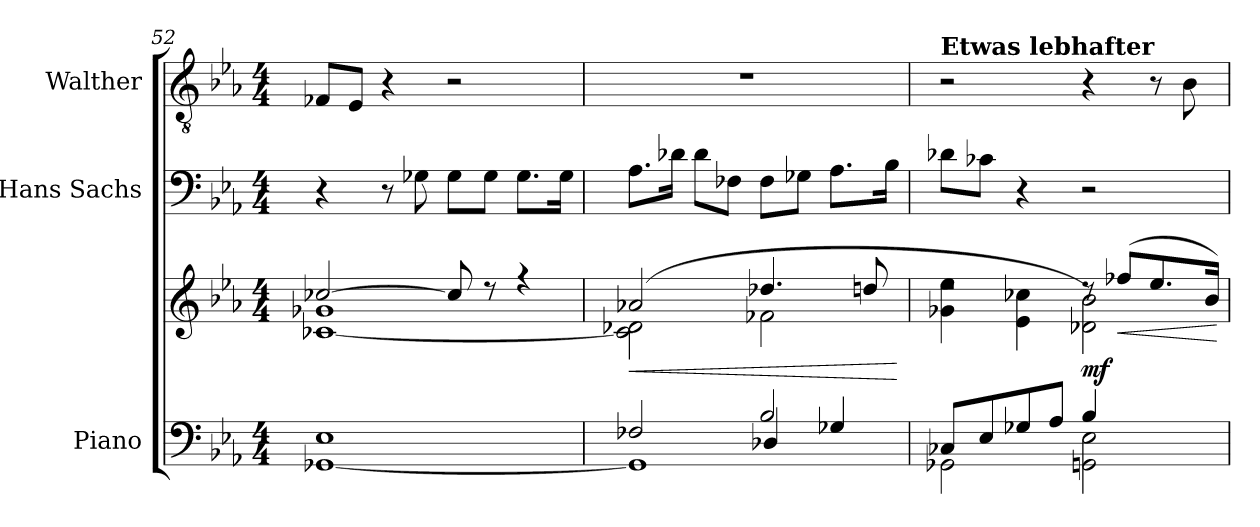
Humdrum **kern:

**kern	**kern	**dynam	**kern	**kern
*part3	*part3	*part3	*part2	*part1
*staff4	*staff3	*staff3/4	*staff2	*staff1
*I"Piano	*	*	*I"Hans Sachs	*I"Walther
*I'Pno.	*	*	*I'H. S.	*I'W.
*clefF4	*clefG2	*	*clefF4	*clefGv2
*k[b-e-a-]	*k[b-e-a-]	*	*k[b-e-a-]	*k[b-e-a-]
*M4/4	*M4/4	*	*M4/4	*M4/4
=52	=52	=52	=52	=52
*	*^	*	*	*
[1GG-X 1E-	[2cc-X/	[1c-X 1g-X	.	4r	8F-X/L
.	.	.	.	.	8E-/J
.	.	.	.	8r	4r
.	.	.	.	8G-X\	.
.	8cc-/]	.	.	8G-\L	2r
.	8r	.	.	8G-\J	.
.	4r	.	.	8.G-\L	.
.	.	.	.	16G-\Jk	.
=53	=53	=53	=53	=53	=53
*^	*	*	*	*	*
*	*^	*	*	*	*	*
!	!	!	!	!	!LO:HP:b	!	!
2F-X/	1GG-]	2ryy	(>2a-X/	2c-\] 2d-X\	<	8.A-\L	1r
.	.	.	.	.	.	16d-X\Jk	.
.	.	.	.	.	.	8d-\L	.
.	.	.	.	.	.	8F-X\J	.
2B-/	.	4D-X/	4.dd-X/	2f-X\	.	8F-\L	.
.	.	.	.	.	.	8G-X\J	.
.	.	4G-X/	.	.	.	8.A-\L	.
.	.	.	8ddn/	.	.	.	.
.	.	.	.	.	.	16B-\Jk	.
*v	*v	*v	*	*	*	*	*
*	*v	*v	*	*	*
.	.	[	.	.
!!LO:PB:g=z
=54	=54	=54	=54	=54
*	*	*	*	*MM90
*^	*^	*	*	*
!	!	!	!	!	!	!LO:TX:a:B:t=Etwas lebhafter
8C-X/L	2GG-X\	2rdd	4g-X\ 4ee-\	.	8d-X\L	2r
8E-/	.	.	.	.	8c-X\J	.
8G-X/	.	.	4e-\ 4cc-X\	.	4r	.
8A-/J	.	.	.	.	.	.
!	!	!	!	!LO:DY:b	!	!
4B-/	2GGn\ 2E-\	8rdd	2d-X\ 2b-\)	mf	2r	4r
!	!	!	!	!LO:HP:b	!	!
.	.	(>8ff-X/L	.	<	.	.
4ryy	.	8.ee-/	.	.	.	8r
.	.	.	.	.	.	8B-\
.	.	16b-/Jk)	.	.	.	.
*v	*v	*	*	*	*	*
*	*v	*v	*	*	*
.	.	[	.	.
=	=	=	=	=
*-	*-	*-	*-	*-
